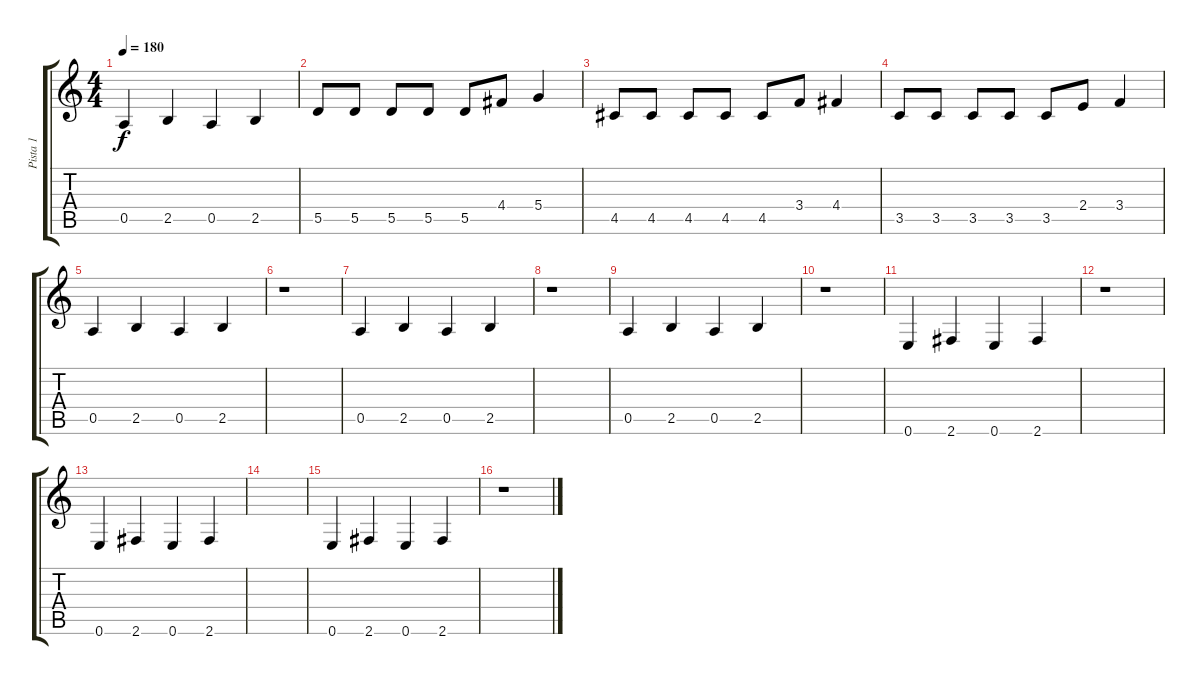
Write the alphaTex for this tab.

\track ("Pista 1" "Pista 1") {instrument distortionguitar}
\staff {score tabs}
\tuning (E4 B3 G3 D3 A2 E2) {hide}
\ts (4 4)
\tempo 180
\clef g2
\ks c
0.5.4{dy f} 2.5.4 0.5.4 2.5.4 |
5.5.8 5.5.8 5.5.8 5.5.8 5.5.8 4.4.8 5.4.4 |
4.5.8 4.5.8 4.5.8 4.5.8 4.5.8 3.4.8 4.4.4 |
3.5.8 3.5.8 3.5.8 3.5.8 3.5.8 2.4.8 3.4.4 |
0.5.4 2.5.4 0.5.4 2.5.4 |
r.1 |
0.5.4 2.5.4 0.5.4 2.5.4 |
r.1 |
0.5.4 2.5.4 0.5.4 2.5.4 |
r.1 |
0.6.4 2.6.4 0.6.4 2.6.4 |
r.1 |
0.6.4 2.6.4 0.6.4 2.6.4 |
|
0.6.4 2.6.4 0.6.4 2.6.4 |
r.1
